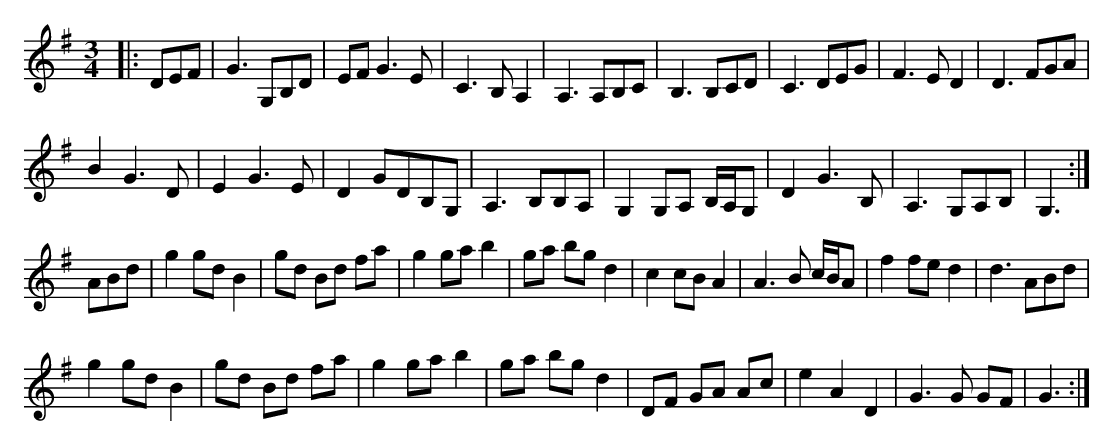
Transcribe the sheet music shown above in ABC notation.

X:1
M:3/4
K:G
|:DEF|G3 G,B,D|EF G3 E|C3 B, A,2|A,3 A,B,C|B,3 B,CD|C3 DEG|F3 E D2|D3 FGA|
B2 G3 D|E2 G3 E|D2 GDB,G,|A,3 B,B,A,|G,2 G,A, B,/A,/G,|D2 G3 B,|A,3 G,A,B,|G,3:|
ABd|g2 gdB2|gd Bd fa|g2gab2|ga bgd2|c2cBA2|A3 B c/B/A|f2fed2|d3ABd|
g2gdB2|gd Bd fa|g2gab2|ga bgd2|DF GA Ac|e2A2D2|G3G GF|G3:|
